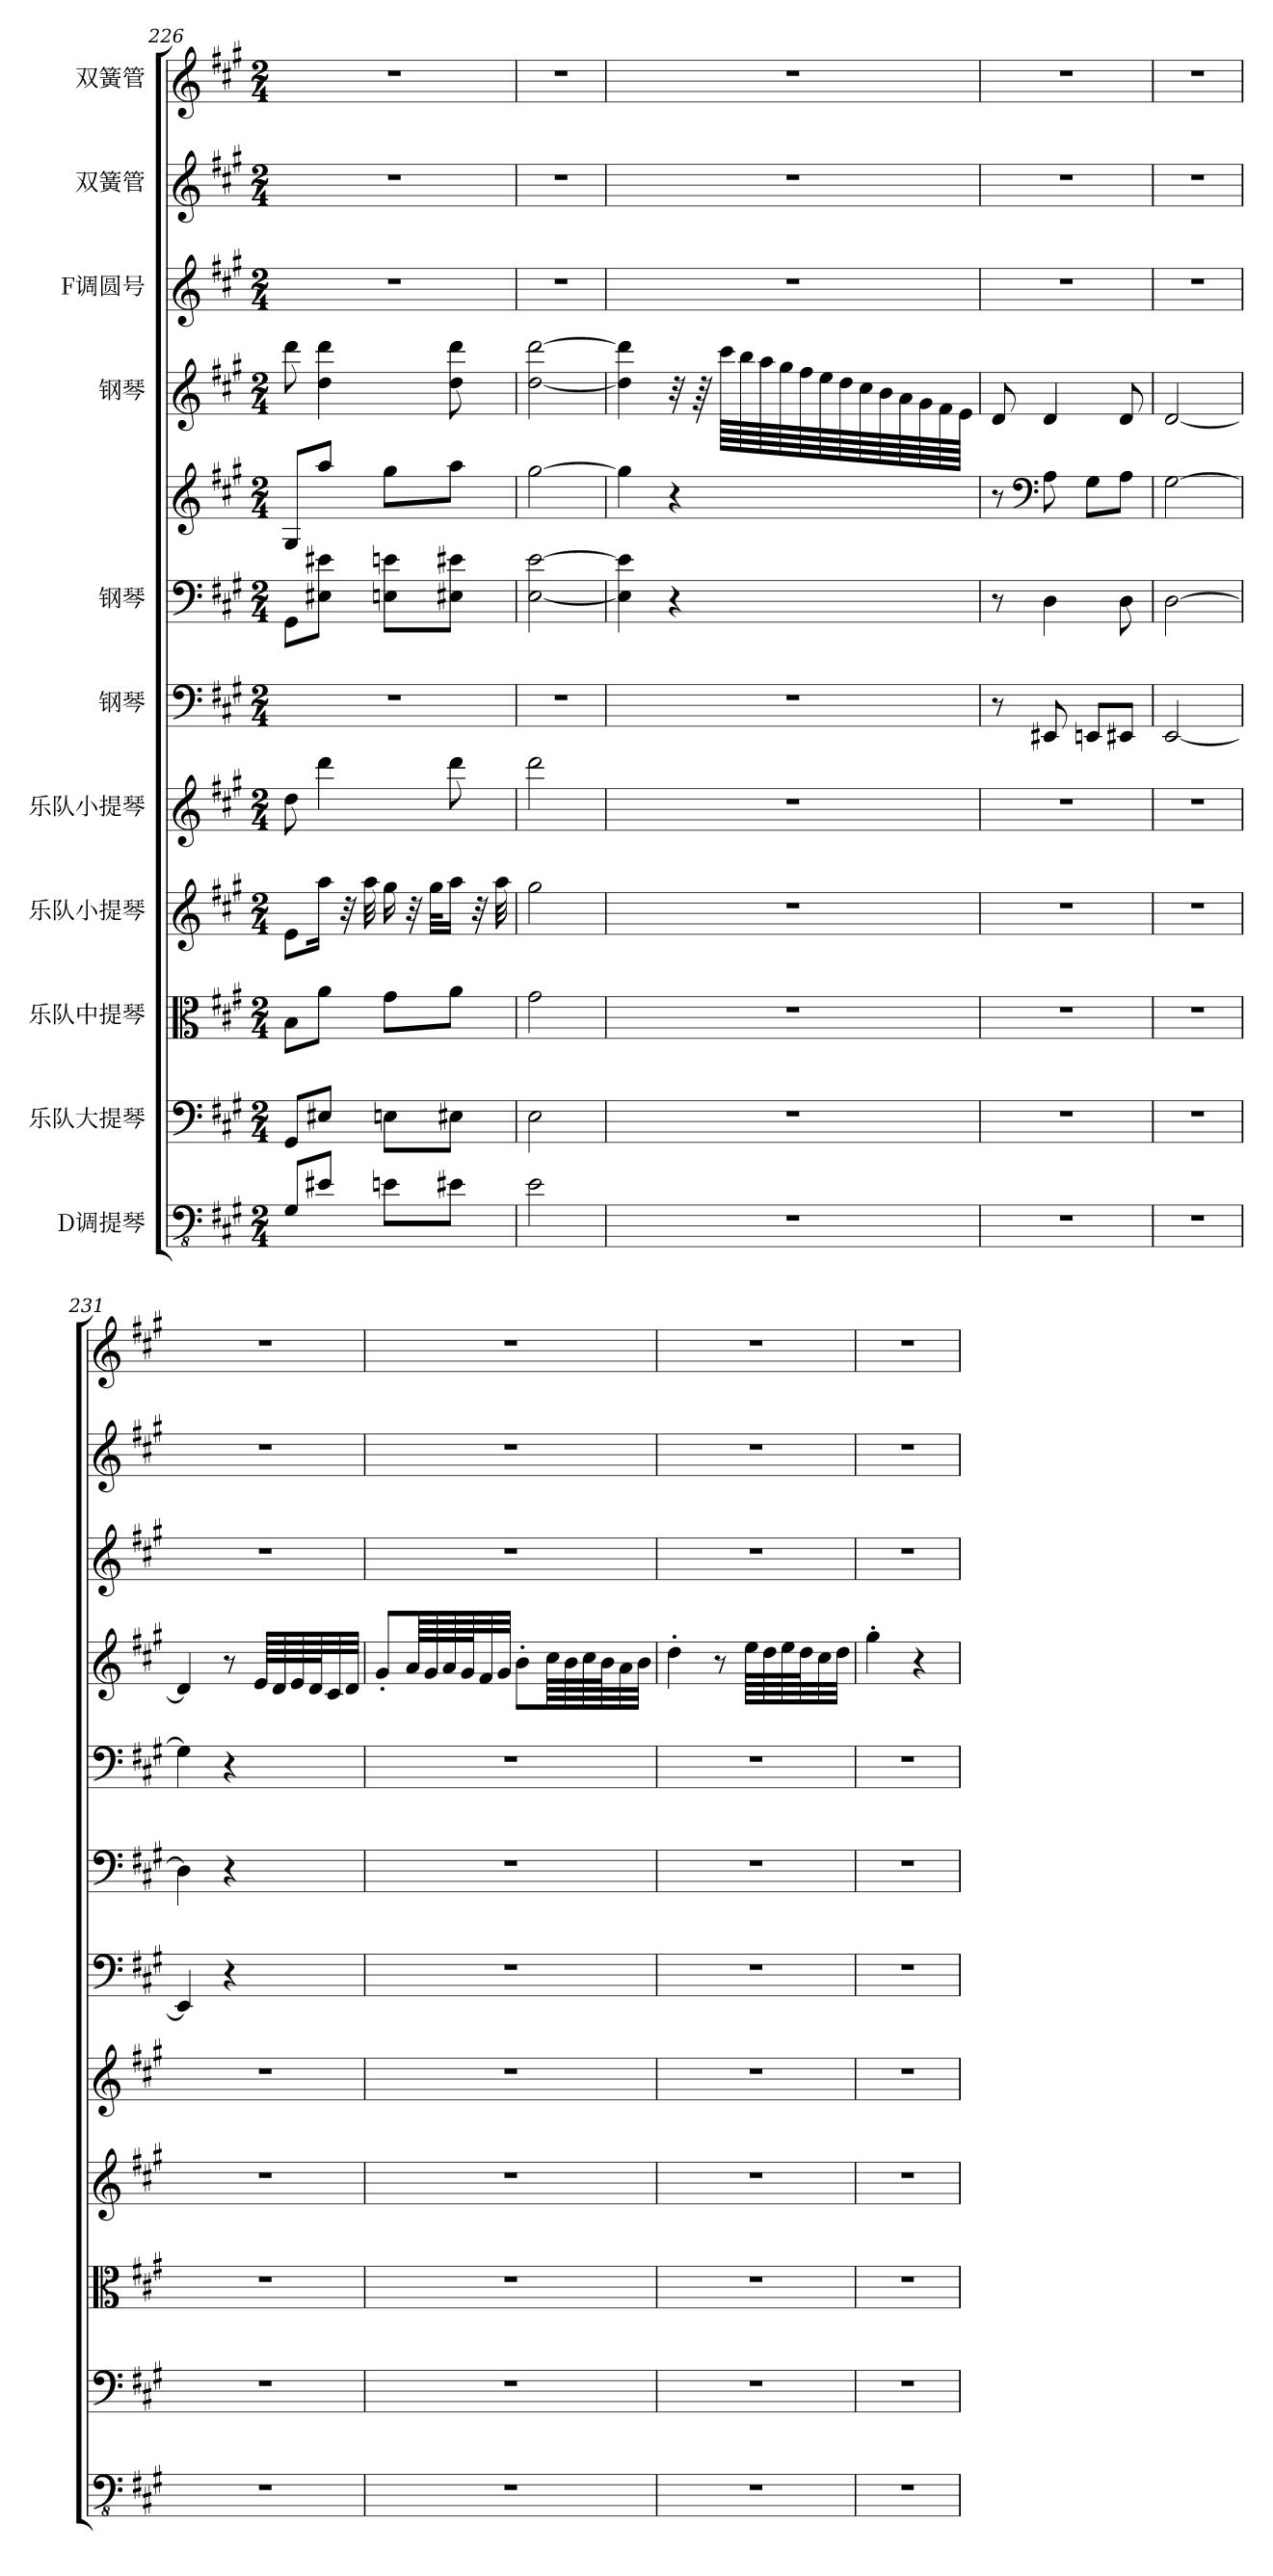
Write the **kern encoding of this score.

**kern	**kern	**kern	**kern	**kern	**kern	**kern	**kern	**kern	**kern	**kern	**kern
*part11	*part10	*part9	*part8	*part7	*part6	*part5	*part5	*part4	*part3	*part2	*part1
*staff12	*staff11	*staff10	*staff9	*staff8	*staff7	*staff6	*staff5	*staff4	*staff3	*staff2	*staff1
*I"D调提琴	*I"乐队大提琴	*I"乐队中提琴	*I"乐队小提琴	*I"乐队小提琴	*I"钢琴	*I"钢琴	*	*I"钢琴	*I"F调圆号	*I"双簧管	*I"双簧管
!!LO:PB:g=z
*clefFv4	*clefF4	*clefC3	*clefG2	*clefG2	*clefF4	*clefF4	*clefG2	*clefG2	*clefG2	*clefG2	*clefG2
*ITrd7c12	*	*	*	*	*	*	*	*	*ITrd4c7	*	*
*k[f#c#g#]	*k[f#c#g#]	*k[f#c#g#]	*k[f#c#g#]	*k[f#c#g#]	*k[f#c#g#]	*k[f#c#g#]	*k[f#c#g#]	*k[f#c#g#]	*k[f#c#]	*k[f#c#g#]	*k[f#c#g#]
*M2/4	*M2/4	*M2/4	*M2/4	*M2/4	*M2/4	*M2/4	*M2/4	*M2/4	*M2/4	*M2/4	*M2/4
*MM60	*MM60	*MM60	*MM60	*MM60	*MM60	*MM60	*MM60	*MM60	*MM60	*MM60	*MM60
=226	=226	=226	=226	=226	=226	=226	=226	=226	=226	=226	=226
8GGG#/L	8GG#/L	8B\L	8e\L	8dd\	2r	8GG#\L	8G#/L	8ddd\	2r	2r	2r
8EE#X/J	8E#X/J	8a\J	16aa\Jk	4ddd\	.	8E#X\ 8e#X\J	8aa/J	4dd\ 4ddd\	.	.	.
.	.	.	32r	.	.	.	.	.	.	.	.
.	.	.	32aa\	.	.	.	.	.	.	.	.
8EEn\L	8En\L	8g#\L	16gg#\	.	.	8En\ 8en\L	8gg#\L	.	.	.	.
.	.	.	32r	.	.	.	.	.	.	.	.
.	.	.	32gg#\KLL	.	.	.	.	.	.	.	.
8EE#X\J	8E#X\J	8a\J	16aa\JJ	8ddd\	.	8E#X\ 8e#X\J	8aa\J	8dd\ 8ddd\	.	.	.
.	.	.	32r	.	.	.	.	.	.	.	.
.	.	.	32aa\	.	.	.	.	.	.	.	.
=227	=227	=227	=227	=227	=227	=227	=227	=227	=227	=227	=227
2EE\	2E\	2g#\	2gg#\	2ddd\	2r	[2E\ [2e\	[2gg#\	[2dd\ [2ddd\	2r	2r	2r
=228	=228	=228	=228	=228	=228	=228	=228	=228	=228	=228	=228
2r	2r	2r	2r	2r	2r	4E\] 4e\]	4gg#\]	4dd\] 4ddd\]	2r	2r	2r
.	.	.	.	.	.	4r	4r	32r	.	.	.
.	.	.	.	.	.	.	.	64r	.	.	.
.	.	.	.	.	.	.	.	64ccc#\LLLL	.	.	.
.	.	.	.	.	.	.	.	64bb\	.	.	.
.	.	.	.	.	.	.	.	64aa\	.	.	.
.	.	.	.	.	.	.	.	64gg#\	.	.	.
.	.	.	.	.	.	.	.	64ff#\	.	.	.
.	.	.	.	.	.	.	.	64ee\	.	.	.
.	.	.	.	.	.	.	.	64dd\	.	.	.
.	.	.	.	.	.	.	.	64cc#\	.	.	.
.	.	.	.	.	.	.	.	64b\	.	.	.
.	.	.	.	.	.	.	.	64a\	.	.	.
.	.	.	.	.	.	.	.	64g#\	.	.	.
.	.	.	.	.	.	.	.	64f#\	.	.	.
.	.	.	.	.	.	.	.	64e\JJJJ	.	.	.
=229	=229	=229	=229	=229	=229	=229	=229	=229	=229	=229	=229
2r	2r	2r	2r	2r	8r	8r	8r	8d/	2r	2r	2r
*	*	*	*	*	*	*	*clefF4	*	*	*	*
.	.	.	.	.	8EE#X/	4D\	8A\	4d/	.	.	.
.	.	.	.	.	8EEn/L	.	8G#\L	.	.	.	.
.	.	.	.	.	8EE#X/J	8D\	8A\J	8d/	.	.	.
!!LO:PB:g=z
=230	=230	=230	=230	=230	=230	=230	=230	=230	=230	=230	=230
2r	2r	2r	2r	2r	[2EE/	[2D\	[2G#\	[2d/	2r	2r	2r
=231	=231	=231	=231	=231	=231	=231	=231	=231	=231	=231	=231
*	*	*	*	*	*	*	*	*	*	*	*MM72
2r	2r	2r	2r	2r	4EE/]	4D\]	4G#\]	4d/]	2r	2r	2r
.	.	.	.	.	4r	4r	4r	8r	.	.	.
.	.	.	.	.	.	.	.	64e/LLLL	.	.	.
.	.	.	.	.	.	.	.	64d/	.	.	.
.	.	.	.	.	.	.	.	64e/	.	.	.
.	.	.	.	.	.	.	.	64d/J	.	.	.
.	.	.	.	.	.	.	.	32c#/	.	.	.
.	.	.	.	.	.	.	.	32d/JJJ	.	.	.
=232	=232	=232	=232	=232	=232	=232	=232	=232	=232	=232	=232
2r	2r	2r	2r	2r	2r	2r	2r	8g#'/L	2r	2r	2r
.	.	.	.	.	.	.	.	64a/LLL	.	.	.
.	.	.	.	.	.	.	.	64g#/	.	.	.
.	.	.	.	.	.	.	.	64a/	.	.	.
.	.	.	.	.	.	.	.	64g#/J	.	.	.
.	.	.	.	.	.	.	.	32f#/	.	.	.
.	.	.	.	.	.	.	.	32g#/JJJ	.	.	.
.	.	.	.	.	.	.	.	8b'\L	.	.	.
.	.	.	.	.	.	.	.	64cc#\LLL	.	.	.
.	.	.	.	.	.	.	.	64b\	.	.	.
.	.	.	.	.	.	.	.	64cc#\	.	.	.
.	.	.	.	.	.	.	.	64b\J	.	.	.
.	.	.	.	.	.	.	.	32a\	.	.	.
.	.	.	.	.	.	.	.	32b\JJJ	.	.	.
=233	=233	=233	=233	=233	=233	=233	=233	=233	=233	=233	=233
2r	2r	2r	2r	2r	2r	2r	2r	4dd'\	2r	2r	2r
.	.	.	.	.	.	.	.	8r	.	.	.
.	.	.	.	.	.	.	.	64ee\LLLL	.	.	.
.	.	.	.	.	.	.	.	64dd\	.	.	.
.	.	.	.	.	.	.	.	64ee\	.	.	.
.	.	.	.	.	.	.	.	64dd\J	.	.	.
.	.	.	.	.	.	.	.	32cc#\	.	.	.
.	.	.	.	.	.	.	.	32dd\JJJ	.	.	.
=234	=234	=234	=234	=234	=234	=234	=234	=234	=234	=234	=234
2r	2r	2r	2r	2r	2r	2r	2r	4gg#'\	2r	2r	2r
.	.	.	.	.	.	.	.	4r	.	.	.
=	=	=	=	=	=	=	=	=	=	=	=
*-	*-	*-	*-	*-	*-	*-	*-	*-	*-	*-	*-
